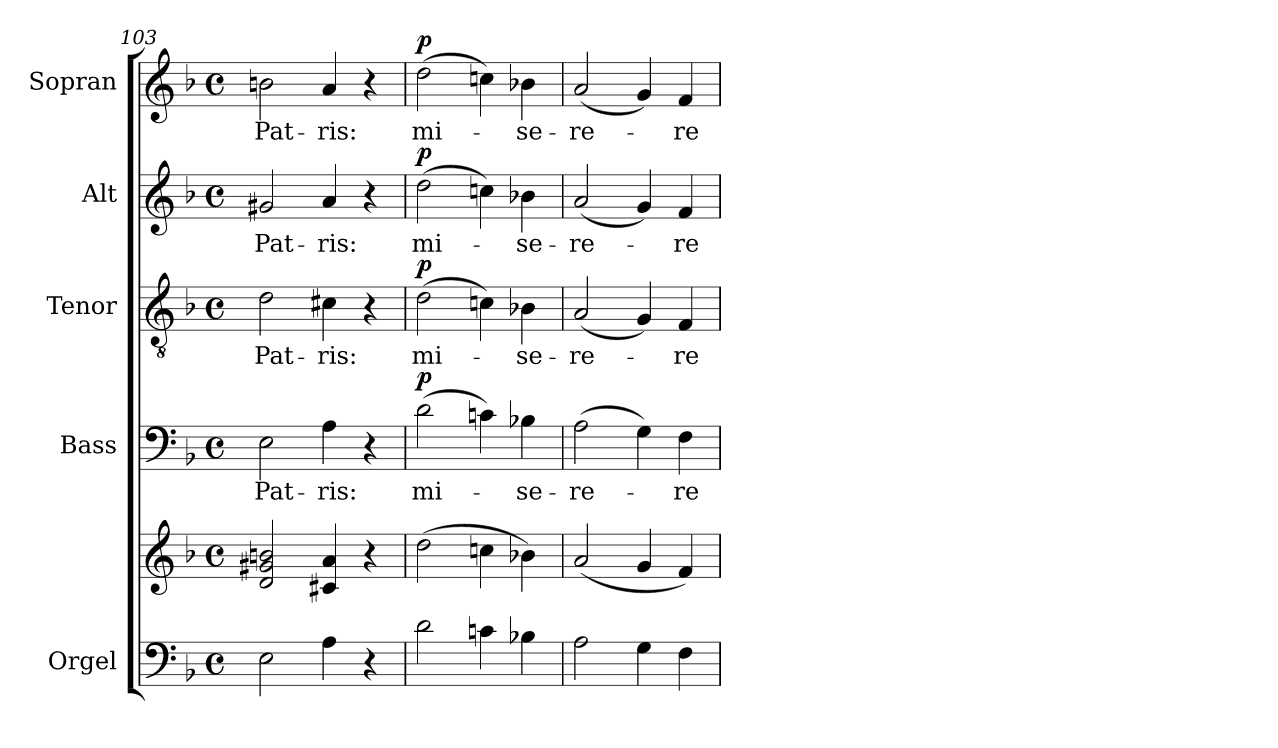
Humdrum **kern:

**kern	**kern	**kern	**text	**dynam	**kern	**text	**dynam	**kern	**text	**dynam	**kern	**text	**dynam
*part5	*part5	*part4	*part4	*part4	*part3	*part3	*part3	*part2	*part2	*part2	*part1	*part1	*part1
*staff6	*staff5	*staff4	*staff4	*staff4	*staff3	*staff3	*staff3	*staff2	*staff2	*staff2	*staff1	*staff1	*staff1
*I"Orgel	*	*I"Bass	*	*	*I"Tenor	*	*	*I"Alt	*	*	*I"Sopran	*	*
*I'Org.	*	*I'B.	*	*	*I'T.	*	*	*I'A.	*	*	*I'S.	*	*
*clefF4	*clefG2	*clefF4	*	*	*clefGv2	*	*	*clefG2	*	*	*clefG2	*	*
*k[b-]	*k[b-]	*k[b-]	*	*	*k[b-]	*	*	*k[b-]	*	*	*k[b-]	*	*
*F:	*F:	*F:	*	*	*F:	*	*	*F:	*	*	*F:	*	*
*M4/4	*M4/4	*M4/4	*	*	*M4/4	*	*	*M4/4	*	*	*M4/4	*	*
*met(c)	*met(c)	*met(c)	*	*	*met(c)	*	*	*met(c)	*	*	*met(c)	*	*
=103	=103	=103	=103	=103	=103	=103	=103	=103	=103	=103	=103	=103	=103
2E\	2d/ 2g#X/ 2bn/	2E\	Pat-	.	2d\	Pat-	.	2g#X/	Pat-	.	2bn\	Pat-	.
4A\	4c#X/ 4a/	4A\	-ris:	.	4c#X\	-ris:	.	4a/	-ris:	.	4a/	-ris:	.
4r	4r	4r	.	.	4r	.	.	4r	.	.	4r	.	.
!!LO:LB:g=z
=104	=104	=104	=104	=104	=104	=104	=104	=104	=104	=104	=104	=104	=104
!	!	!	!	!LO:DY:a	!	!	!LO:DY:a	!	!	!LO:DY:a	!	!	!LO:DY:a
2d\	(2dd\	(2d\	mi-	p	(2d\	mi-	p	(2dd\	mi-	p	(2dd\	mi-	p
4cn\	4ccn\	4cn\)	.	.	4cn\)	.	.	4ccn\)	.	.	4ccn\)	.	.
4B-X\	4b-X\)	4B-X\	-se-	.	4B-X\	-se-	.	4b-X\	-se-	.	4b-X\	-se-	.
=105	=105	=105	=105	=105	=105	=105	=105	=105	=105	=105	=105	=105	=105
2A\	(2a/	(2A\	-re-	.	(2A/	-re-	.	(2a/	-re-	.	(2a/	-re-	.
4G\	4g/	4G\)	.	.	4G/)	.	.	4g/)	.	.	4g/)	.	.
4F\	4f/)	4F\	-re	.	4F/	-re	.	4f/	-re	.	4f/	-re	.
=	=	=	=	=	=	=	=	=	=	=	=	=	=
*-	*-	*-	*-	*-	*-	*-	*-	*-	*-	*-	*-	*-	*-
